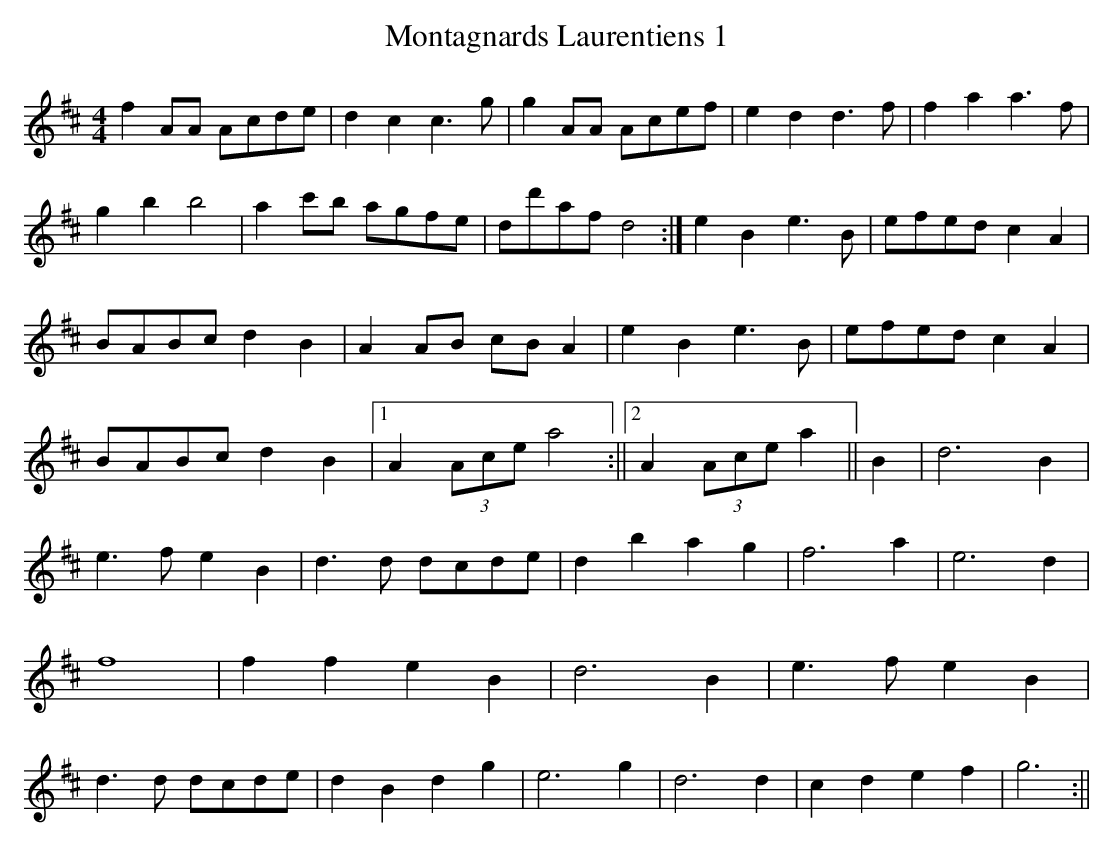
X:1
T:Montagnards Laurentiens 1
M:4/4
K:D
f2AA Acde|d2c2c3g|g2AA Acef|e2d2d3f|f2a2a3f|g2b2b4|a2c'b agfe|dd'afd4:|e2B2e3B|efedc2A2|BABcd2B2|A2AB cBA2|e2B2e3B|efedc2A2|BABcd2B2|1A2(3Acea4:||2A2(3Acea2||B2|d6B2|e3fe2B2|d3d dcde|d2b2a2g2|f6a2|e6d2|f8|f2f2e2B2|d6B2|e3fe2B2|d3d dcde|d2B2d2g2|e6g2|d6d2|c2d2e2f2|g6:||
